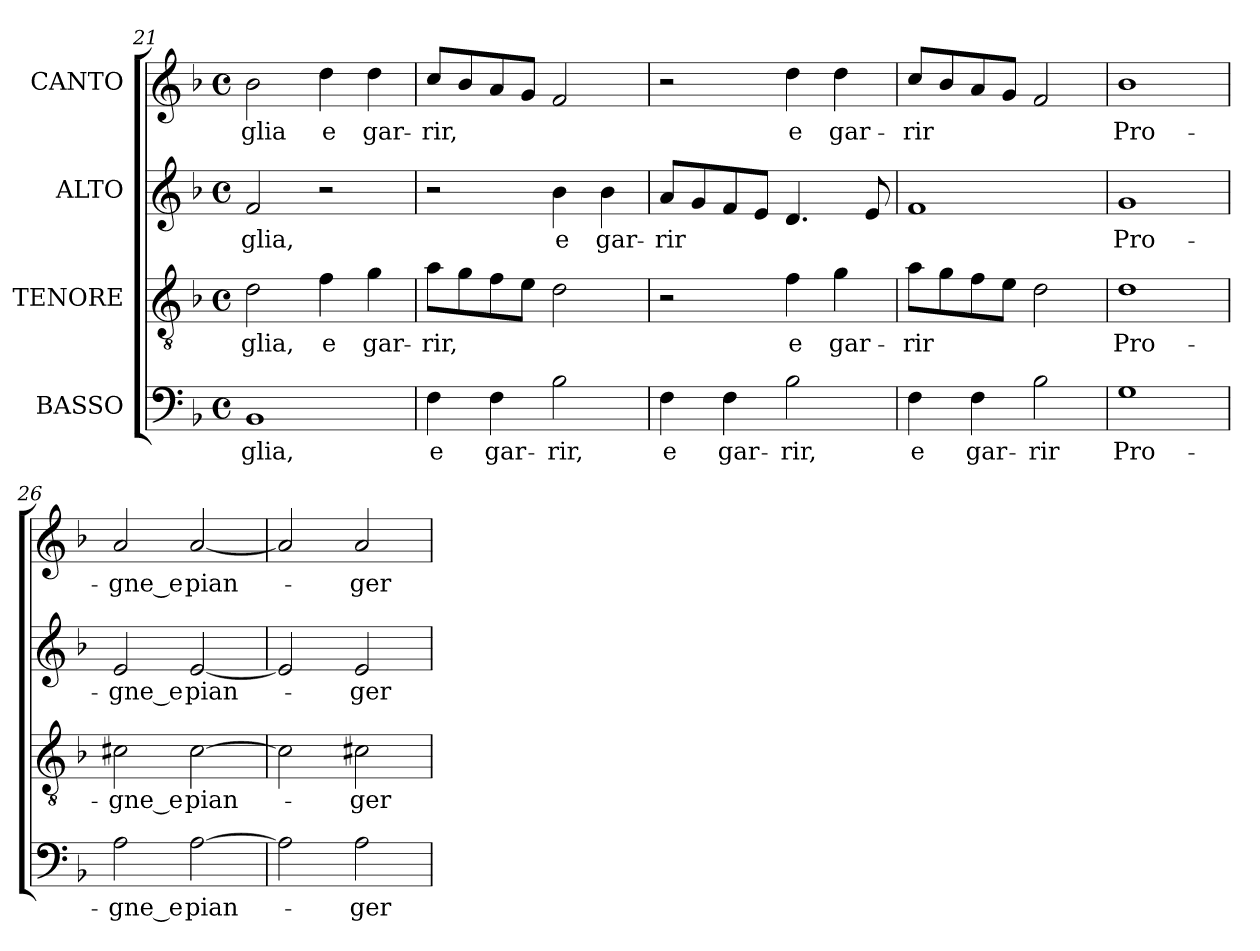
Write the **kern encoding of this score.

**kern	**text	**kern	**text	**kern	**text	**kern	**text
*part4	*part4	*part3	*part3	*part2	*part2	*part1	*part1
*staff4	*staff4	*staff3	*staff3	*staff2	*staff2	*staff1	*staff1
*I"BASSO	*	*I"TENORE	*	*I"ALTO	*	*I"CANTO	*
*clefF4	*	*clefGv2	*	*clefG2	*	*clefG2	*
*	*	*ITrd7c12	*	*	*	*	*
*k[b-]	*	*k[b-]	*	*k[b-]	*	*k[b-]	*
*F:	*	*F:	*	*F:	*	*F:	*
*M4/4	*	*M4/4	*	*M4/4	*	*M4/4	*
*met(c)	*	*met(c)	*	*met(c)	*	*met(c)	*
=21	=21	=21	=21	=21	=21	=21	=21
!	!LO:LY:b:color=#000000	!	!	!	!	!	!
!	!	!	!LO:LY:b:color=#000000	!	!	!	!
!	!	!	!	!	!LO:LY:b:color=#000000	!	!
!	!	!	!	!	!	!	!LO:LY:b:color=#000000
1BB-i	-glia,	2Di\	-glia,	2fi/	-glia,	2b-i\	-glia
!	!	!	!LO:LY:b:color=#000000	!	!	!	!
!	!	!	!	!	!	!	!LO:LY:b:color=#000000
.	.	4Fi\	e	2r	.	4ddi\	e
!	!	!	!LO:LY:b:color=#000000	!	!	!	!
!	!	!	!	!	!	!	!LO:LY:b:color=#000000
.	.	4Gi\	gar-	.	.	4ddi\	gar-
!!LO:PB:g=z
=22	=22	=22	=22	=22	=22	=22	=22
!	!LO:LY:b:color=#000000	!	!	!	!	!	!
!	!	!	!LO:LY:b:color=#000000	!	!	!	!
!	!	!	!	!	!	!	!LO:LY:b:color=#000000
4Fi\	e	8Ai\L	-rir,	2r	.	8cci/L	-rir,
.	.	8Gi\	.	.	.	8b-i/	.
!	!LO:LY:b:color=#000000	!	!	!	!	!	!
4Fi\	gar-	8Fi\	.	.	.	8ai/	.
.	.	8Ei\J	.	.	.	8gi/J	.
!	!LO:LY:b:color=#000000	!	!	!	!	!	!
!	!	!	!	!	!LO:LY:b:color=#000000	!	!
2B-i\	-rir,	2Di\	.	4b-i\	e	2fi/	.
!	!	!	!	!	!LO:LY:b:color=#000000	!	!
.	.	.	.	4b-i\	gar-	.	.
=23	=23	=23	=23	=23	=23	=23	=23
!	!LO:LY:b:color=#000000	!	!	!	!	!	!
!	!	!	!	!	!LO:LY:b:color=#000000	!	!
4Fi\	e	2r	.	8ai/L	-rir	2r	.
.	.	.	.	8gi/	.	.	.
!	!LO:LY:b:color=#000000	!	!	!	!	!	!
4Fi\	gar-	.	.	8fi/	.	.	.
.	.	.	.	8ei/J	.	.	.
!	!LO:LY:b:color=#000000	!	!	!	!	!	!
!	!	!	!LO:LY:b:color=#000000	!	!	!	!
!	!	!	!	!	!	!	!LO:LY:b:color=#000000
2B-i\	-rir,	4Fi\	e	4.di/	.	4ddi\	e
!	!	!	!LO:LY:b:color=#000000	!	!	!	!
!	!	!	!	!	!	!	!LO:LY:b:color=#000000
.	.	4Gi\	gar-	.	.	4ddi\	gar-
.	.	.	.	8ei/	.	.	.
=24	=24	=24	=24	=24	=24	=24	=24
!	!LO:LY:b:color=#000000	!	!	!	!	!	!
!	!	!	!LO:LY:b:color=#000000	!	!	!	!
!	!	!	!	!	!	!	!LO:LY:b:color=#000000
4Fi\	e	8Ai\L	-rir	1fi	.	8cci/L	-rir
.	.	8Gi\	.	.	.	8b-i/	.
!	!LO:LY:b:color=#000000	!	!	!	!	!	!
4Fi\	gar-	8Fi\	.	.	.	8ai/	.
.	.	8Ei\J	.	.	.	8gi/J	.
!	!LO:LY:b:color=#000000	!	!	!	!	!	!
2B-i\	-rir	2Di\	.	.	.	2fi/	.
=25	=25	=25	=25	=25	=25	=25	=25
!	!LO:LY:b:color=#000000	!	!	!	!	!	!
!	!	!	!LO:LY:b:color=#000000	!	!	!	!
!	!	!	!	!	!LO:LY:b:color=#000000	!	!
!	!	!	!	!	!	!	!LO:LY:b:color=#000000
1Gi	Pro-	1Di	Pro-	1gi	Pro-	1b-i	Pro-
=26	=26	=26	=26	=26	=26	=26	=26
!	!LO:LY:b:color=#000000	!	!	!	!	!	!
!	!	!	!LO:LY:b:color=#000000	!	!	!	!
!	!	!	!	!	!LO:LY:b:color=#000000	!	!
!	!	!	!	!	!	!	!LO:LY:b:color=#000000
2Ai\	-gne_e	2C#Xi\	-gne_e	2ei/	-gne_e	2ai/	-gne_e
!	!LO:LY:b:color=#000000	!	!	!	!	!	!
!	!	!	!LO:LY:b:color=#000000	!	!	!	!
!	!	!	!	!	!LO:LY:b:color=#000000	!	!
!	!	!	!	!	!	!	!LO:LY:b:color=#000000
[>2Ai\	pian-	[>2C#i\	pian-	[<2ei/	pian-	[<2ai/	pian-
=27	=27	=27	=27	=27	=27	=27	=27
2Ai\]	.	2C#i\]	.	2ei/]	.	2ai/]	.
!	!LO:LY:b:color=#000000	!	!	!	!	!	!
!	!	!	!LO:LY:b:color=#000000	!	!	!	!
!	!	!	!	!	!LO:LY:b:color=#000000	!	!
!	!	!	!	!	!	!	!LO:LY:b:color=#000000
2Ai\	-ger	2C#Xi\	-ger	2ei/	-ger	2ai/	-ger
=	=	=	=	=	=	=	=
*-	*-	*-	*-	*-	*-	*-	*-
